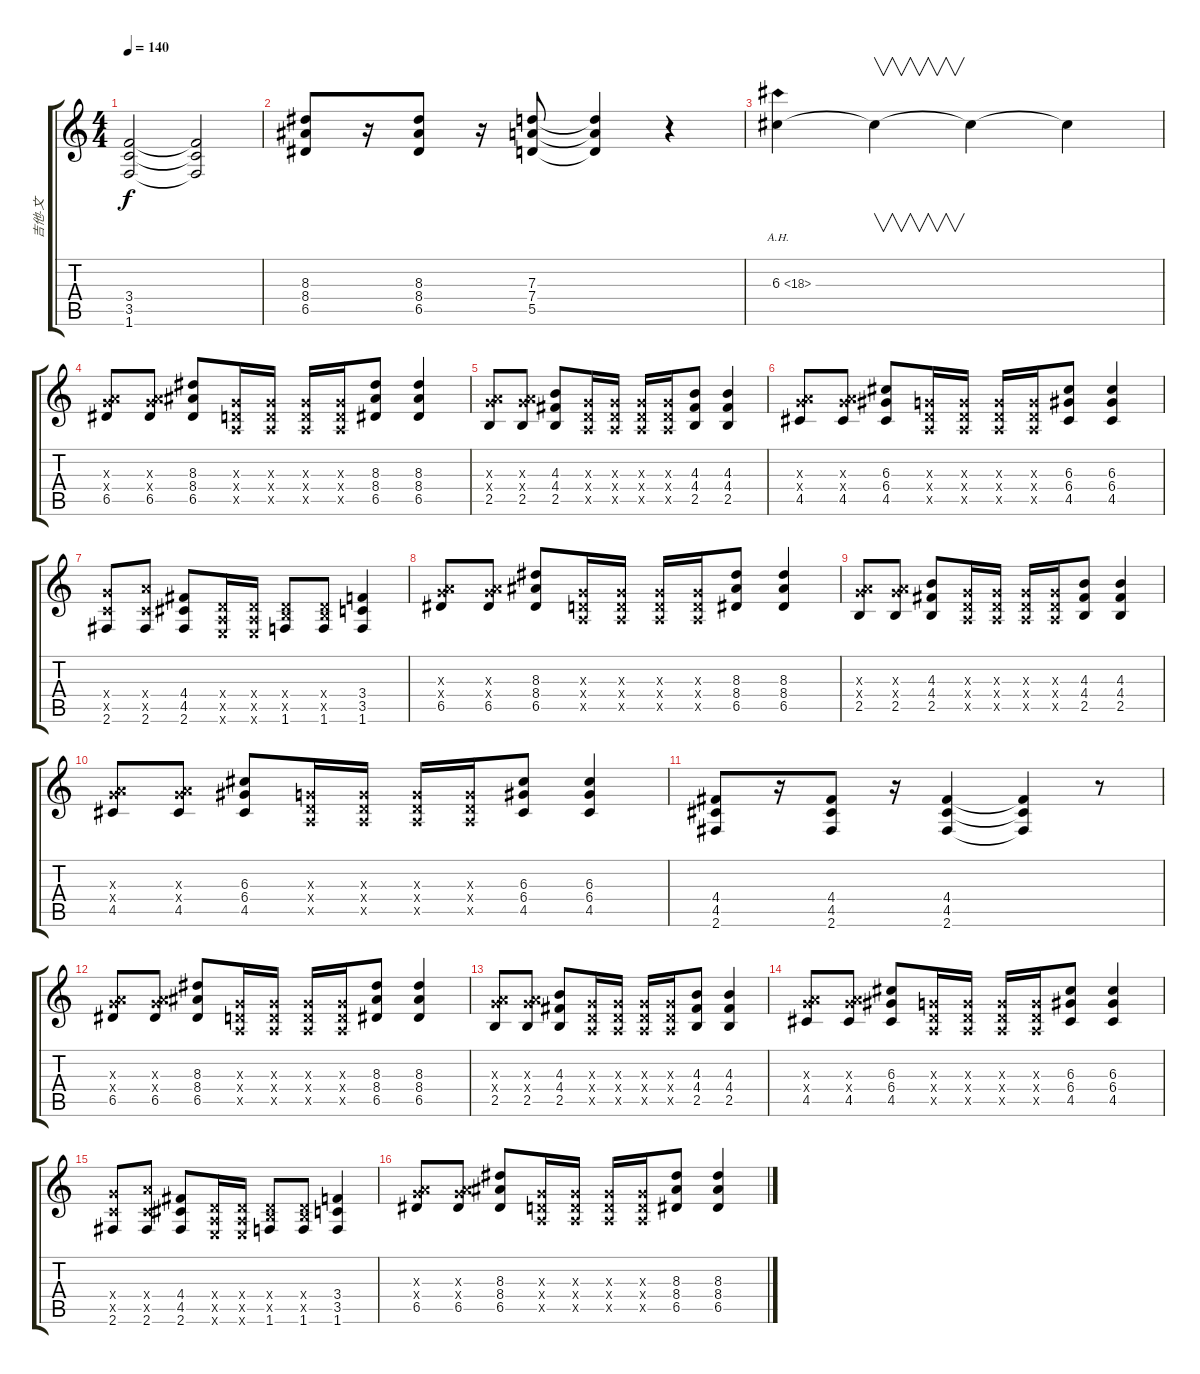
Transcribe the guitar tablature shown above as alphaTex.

\track ("吉他-文" "吉他-文") {instrument overdrivenguitar}
\staff {score tabs}
\tuning (E4 B3 G3 D3 A2 E2) {hide}
\ts (4 4)
\tempo 140
\clef g2
\ks c
(3.4 3.5 1.6).2{dy f} (3.4{t} 3.5{t} 1.6{t}).2 |
(8.3 8.4 6.5).8 r.16 (8.3 8.4 6.5).8 r.16 (7.3 7.4 5.5).8 (7.3{t} 7.4{t} 5.5{t}).4 r.4 |
6.3{ah 12}.4 6.3{t}.4{v} 6.3{t}.4 6.3{t}.4 |
(0.3{x} 7.4{x} 6.5).8 (0.3{x} 7.4{x} 6.5).8 (8.3 8.4 6.5).8 (0.3{x} 0.4{x} 0.5{x}).16 (0.3{x} 0.4{x} 0.5{x}).16 (0.3{x} 0.4{x} 0.5{x}).16 (0.3{x} 0.4{x} 0.5{x}).16 (8.3 8.4 6.5).8 (8.3 8.4 6.5).4 |
(0.3{x} 7.4{x} 2.5).8 (0.3{x} 7.4{x} 2.5).8 (4.3 4.4 2.5).8 (0.3{x} 0.4{x} 0.5{x}).16 (0.3{x} 0.4{x} 0.5{x}).16 (0.3{x} 0.4{x} 0.5{x}).16 (0.3{x} 0.4{x} 0.5{x}).16 (4.3 4.4 2.5).8 (4.3 4.4 2.5).4 |
(0.3{x} 7.4{x} 4.5).8 (0.3{x} 7.4{x} 4.5).8 (6.3 6.4 4.5).8 (0.3{x} 0.4{x} 0.5{x}).16 (0.3{x} 0.4{x} 0.5{x}).16 (0.3{x} 0.4{x} 0.5{x}).16 (0.3{x} 0.4{x} 0.5{x}).16 (6.3 6.4 4.5).8 (6.3 6.4 4.5).4 |
(5.4{x} 3.5{x} 2.6).8 (7.4{x} 3.5{x} 2.6).8 (4.4 4.5 2.6).8 (0.4{x} 0.5{x} 0.6{x}).16 (0.4{x} 0.5{x} 0.6{x}).16 (0.4{x} 2.5{x} 1.6).8 (0.4{x} 2.5{x} 1.6).8 (3.4 3.5 1.6).4 |
(0.3{x} 7.4{x} 6.5).8 (0.3{x} 7.4{x} 6.5).8 (8.3 8.4 6.5).8 (0.3{x} 0.4{x} 0.5{x}).16 (0.3{x} 0.4{x} 0.5{x}).16 (0.3{x} 0.4{x} 0.5{x}).16 (0.3{x} 0.4{x} 0.5{x}).16 (8.3 8.4 6.5).8 (8.3 8.4 6.5).4 |
(0.3{x} 7.4{x} 2.5).8 (0.3{x} 7.4{x} 2.5).8 (4.3 4.4 2.5).8 (0.3{x} 0.4{x} 0.5{x}).16 (0.3{x} 0.4{x} 0.5{x}).16 (0.3{x} 0.4{x} 0.5{x}).16 (0.3{x} 0.4{x} 0.5{x}).16 (4.3 4.4 2.5).8 (4.3 4.4 2.5).4 |
(0.3{x} 7.4{x} 4.5).8 (0.3{x} 7.4{x} 4.5).8 (6.3 6.4 4.5).8 (0.3{x} 0.4{x} 0.5{x}).16 (0.3{x} 0.4{x} 0.5{x}).16 (0.3{x} 0.4{x} 0.5{x}).16 (0.3{x} 0.4{x} 0.5{x}).16 (6.3 6.4 4.5).8 (6.3 6.4 4.5).4 |
(4.4 4.5 2.6).8 r.16 (4.4 4.5 2.6).8 r.16 (4.4 4.5 2.6).4 (4.4{t} 4.5{t} 2.6{t}).4 r.8 |
(0.3{x} 7.4{x} 6.5).8 (0.3{x} 7.4{x} 6.5).8 (8.3 8.4 6.5).8 (0.3{x} 0.4{x} 0.5{x}).16 (0.3{x} 0.4{x} 0.5{x}).16 (0.3{x} 0.4{x} 0.5{x}).16 (0.3{x} 0.4{x} 0.5{x}).16 (8.3 8.4 6.5).8 (8.3 8.4 6.5).4 |
(0.3{x} 7.4{x} 2.5).8 (0.3{x} 7.4{x} 2.5).8 (4.3 4.4 2.5).8 (0.3{x} 0.4{x} 0.5{x}).16 (0.3{x} 0.4{x} 0.5{x}).16 (0.3{x} 0.4{x} 0.5{x}).16 (0.3{x} 0.4{x} 0.5{x}).16 (4.3 4.4 2.5).8 (4.3 4.4 2.5).4 |
(0.3{x} 7.4{x} 4.5).8 (0.3{x} 7.4{x} 4.5).8 (6.3 6.4 4.5).8 (0.3{x} 0.4{x} 0.5{x}).16 (0.3{x} 0.4{x} 0.5{x}).16 (0.3{x} 0.4{x} 0.5{x}).16 (0.3{x} 0.4{x} 0.5{x}).16 (6.3 6.4 4.5).8 (6.3 6.4 4.5).4 |
(5.4{x} 3.5{x} 2.6).8 (7.4{x} 3.5{x} 2.6).8 (4.4 4.5 2.6).8 (0.4{x} 0.5{x} 0.6{x}).16 (0.4{x} 0.5{x} 0.6{x}).16 (0.4{x} 2.5{x} 1.6).8 (0.4{x} 2.5{x} 1.6).8 (3.4 3.5 1.6).4 |
(0.3{x} 7.4{x} 6.5).8 (0.3{x} 7.4{x} 6.5).8 (8.3 8.4 6.5).8 (0.3{x} 0.4{x} 0.5{x}).16 (0.3{x} 0.4{x} 0.5{x}).16 (0.3{x} 0.4{x} 0.5{x}).16 (0.3{x} 0.4{x} 0.5{x}).16 (8.3 8.4 6.5).8 (8.3 8.4 6.5).4
